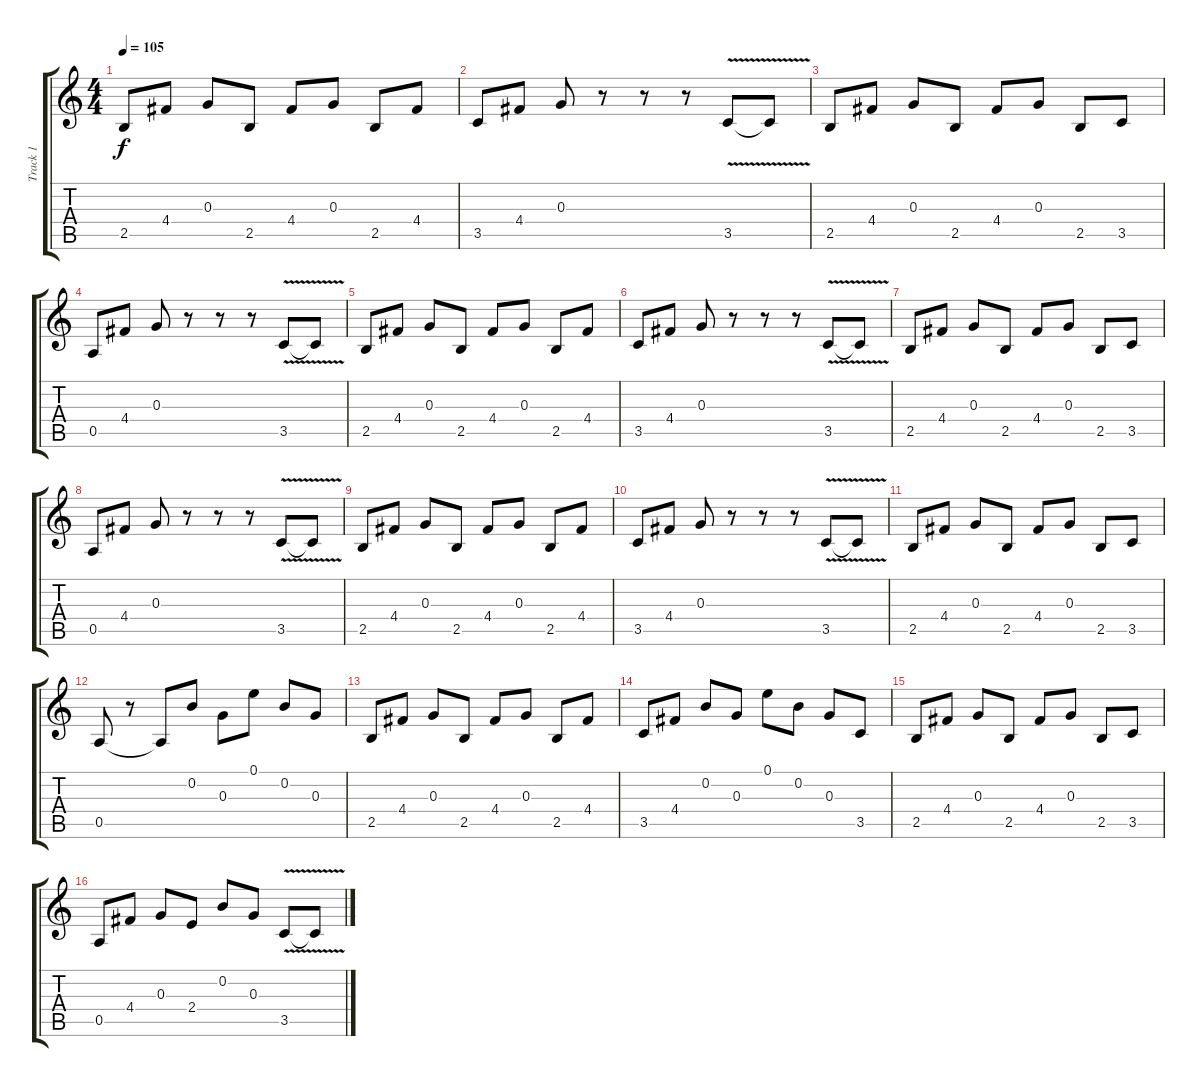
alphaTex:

\track ("Track 1" "Track 1") {instrument electricguitarclean}
\staff {score tabs}
\tuning (E4 B3 G3 D3 A2 E2) {hide}
\ts (4 4)
\tempo 105
\clef g2
\ks c
2.5.8{dy f instrument electricguitarclean} 4.4.8 0.3.8 2.5.8 4.4.8 0.3.8 2.5.8 4.4.8 |
3.5.8 4.4.8 0.3.8 r.8 r.8 r.8 3.5{v}.8 3.5{t}.8 |
2.5.8 4.4.8 0.3.8 2.5.8 4.4.8 0.3.8 2.5.8 3.5.8 |
0.5.8 4.4.8 0.3.8 r.8 r.8 r.8 3.5{v}.8 3.5{t}.8 |
2.5.8 4.4.8 0.3.8 2.5.8 4.4.8 0.3.8 2.5.8 4.4.8 |
3.5.8 4.4.8 0.3.8 r.8 r.8 r.8 3.5{v}.8 3.5{t}.8 |
2.5.8 4.4.8 0.3.8 2.5.8 4.4.8 0.3.8 2.5.8 3.5.8 |
0.5.8 4.4.8 0.3.8 r.8 r.8 r.8 3.5{v}.8 3.5{t}.8 |
2.5.8 4.4.8 0.3.8 2.5.8 4.4.8 0.3.8 2.5.8 4.4.8 |
3.5.8 4.4.8 0.3.8 r.8 r.8 r.8 3.5{v}.8 3.5{t}.8 |
2.5.8 4.4.8 0.3.8 2.5.8 4.4.8 0.3.8 2.5.8 3.5.8 |
0.5.8 r.8 0.5{t}.8 0.2.8 0.3.8 0.1.8 0.2.8 0.3.8 |
2.5.8 4.4.8 0.3.8 2.5.8 4.4.8 0.3.8 2.5.8 4.4.8 |
3.5.8 4.4.8 0.2.8 0.3.8 0.1.8 0.2.8 0.3.8 3.5.8 |
2.5.8 4.4.8 0.3.8 2.5.8 4.4.8 0.3.8 2.5.8 3.5.8 |
0.5.8 4.4.8 0.3.8 2.4.8 0.2.8 0.3.8 3.5{v}.8 3.5{t}.8
